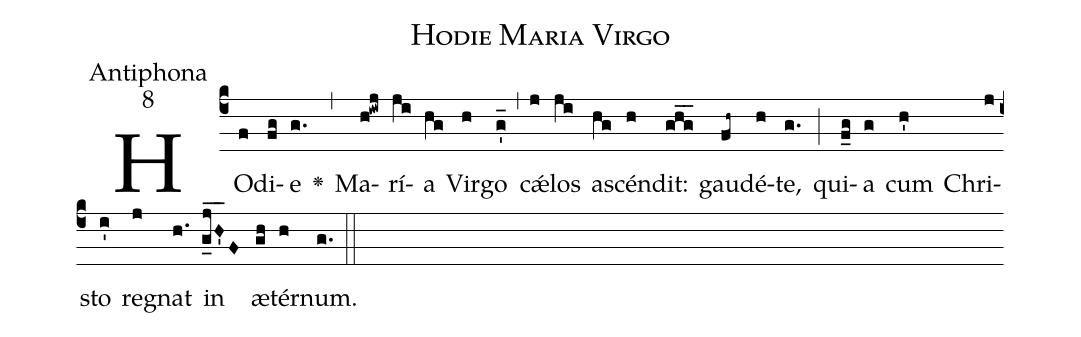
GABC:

name:Hodie Maria Virgo;
office-part:Antiphona;
mode:8;
%%
(c4) HO(f)di(fg)e(g.) <v>\greheightstar</v>(,) Ma(h!iwj)rí(ji)a(hg) Vir(h)go(g'_) (,) c<sp>'æ</sp>(j)los(ji) a(hg)scén(h)dit:(ghg__) gau(fh~)dé(h)te,(g.) (;)
qui(f_g)a(g) cum(h') Chri(j)sto(i') re(j)gnat(h.) in(gjH'___F) æ(gh)tér(h)num.(g.) (::)
